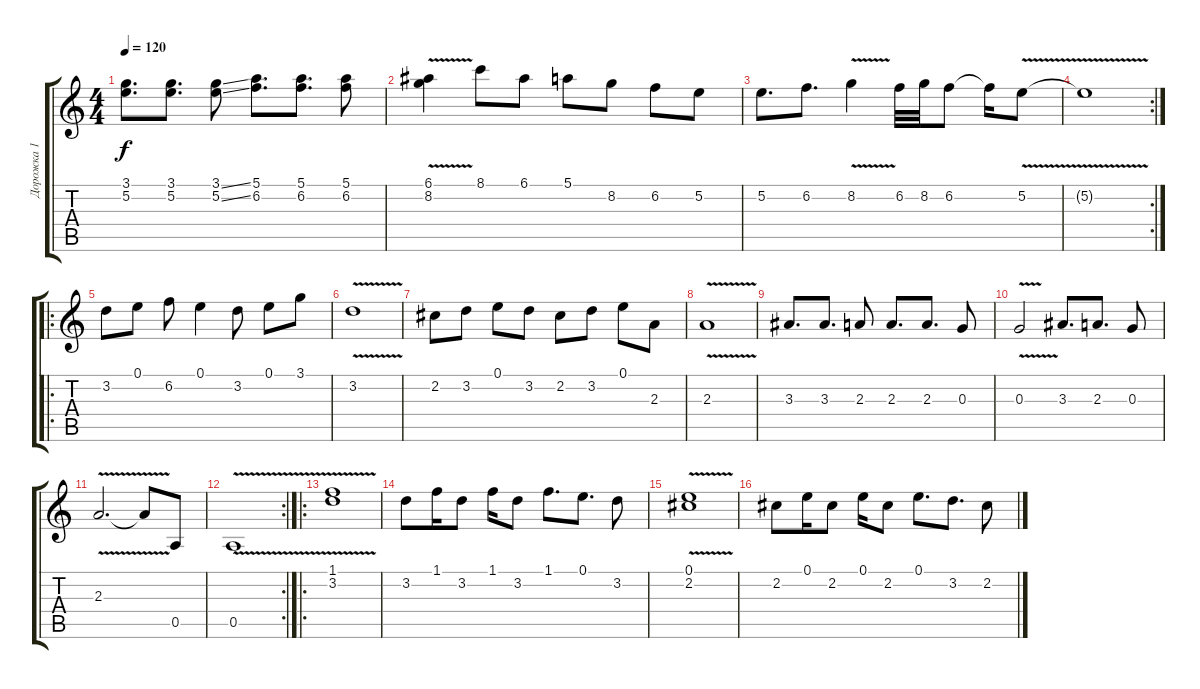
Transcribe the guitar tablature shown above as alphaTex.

\track ("Дорожка 1" "Дорожка 1") {instrument acousticguitarsteel}
\staff {score tabs}
\tuning (E4 B3 G3 D3 A2 E2) {hide}
\ts (4 4)
\tempo 120
\clef g2
\ks c
(3.1 5.2).8{d dy f} (3.1 5.2).8{d} (3.1{ss} 5.2{ss}).8 (5.1 6.2).8{d} (5.1 6.2).8{d} (5.1 6.2).8 |
(6.1{v} 8.2{v}).4 8.1.8 6.1.8 5.1.8 8.2.8 6.2.8 5.2.8 |
5.2.8{d} 6.2.8{d} 8.2{v}.4 6.2.32 8.2.32 6.2.8 6.2{t}.16 5.2{v}.8 |
\rc 2
5.2{v t}.1 |
\ro
3.2.8 0.1.8 6.2.8 0.1.4 3.2.8 0.1.8 3.1.8 |
3.2{v}.1 |
2.2.8 3.2.8 0.1.8 3.2.8 2.2.8 3.2.8 0.1.8 2.3.8 |
2.3{v}.1 |
3.3.8{d} 3.3.8{d} 2.3.8 2.3.8{d} 2.3.8{d} 0.3.8 |
0.3{v}.2 3.3.8{d} 2.3.8{d} 0.3.8 |
2.3{v}.2{d} 2.3{t}.8 0.5.8 |
\rc 2
0.5{v}.1 |
\ro
(1.1{v} 3.2{v}).1 |
3.2.8 1.1.16 3.2.8 1.1.16 3.2.8 1.1.8{d} 0.1.8{d} 3.2.8 |
(0.1{v} 2.2{v}).1 |
2.2.8 0.1.16 2.2.8 0.1.16 2.2.8 0.1.8{d} 3.2.8{d} 2.2.8
